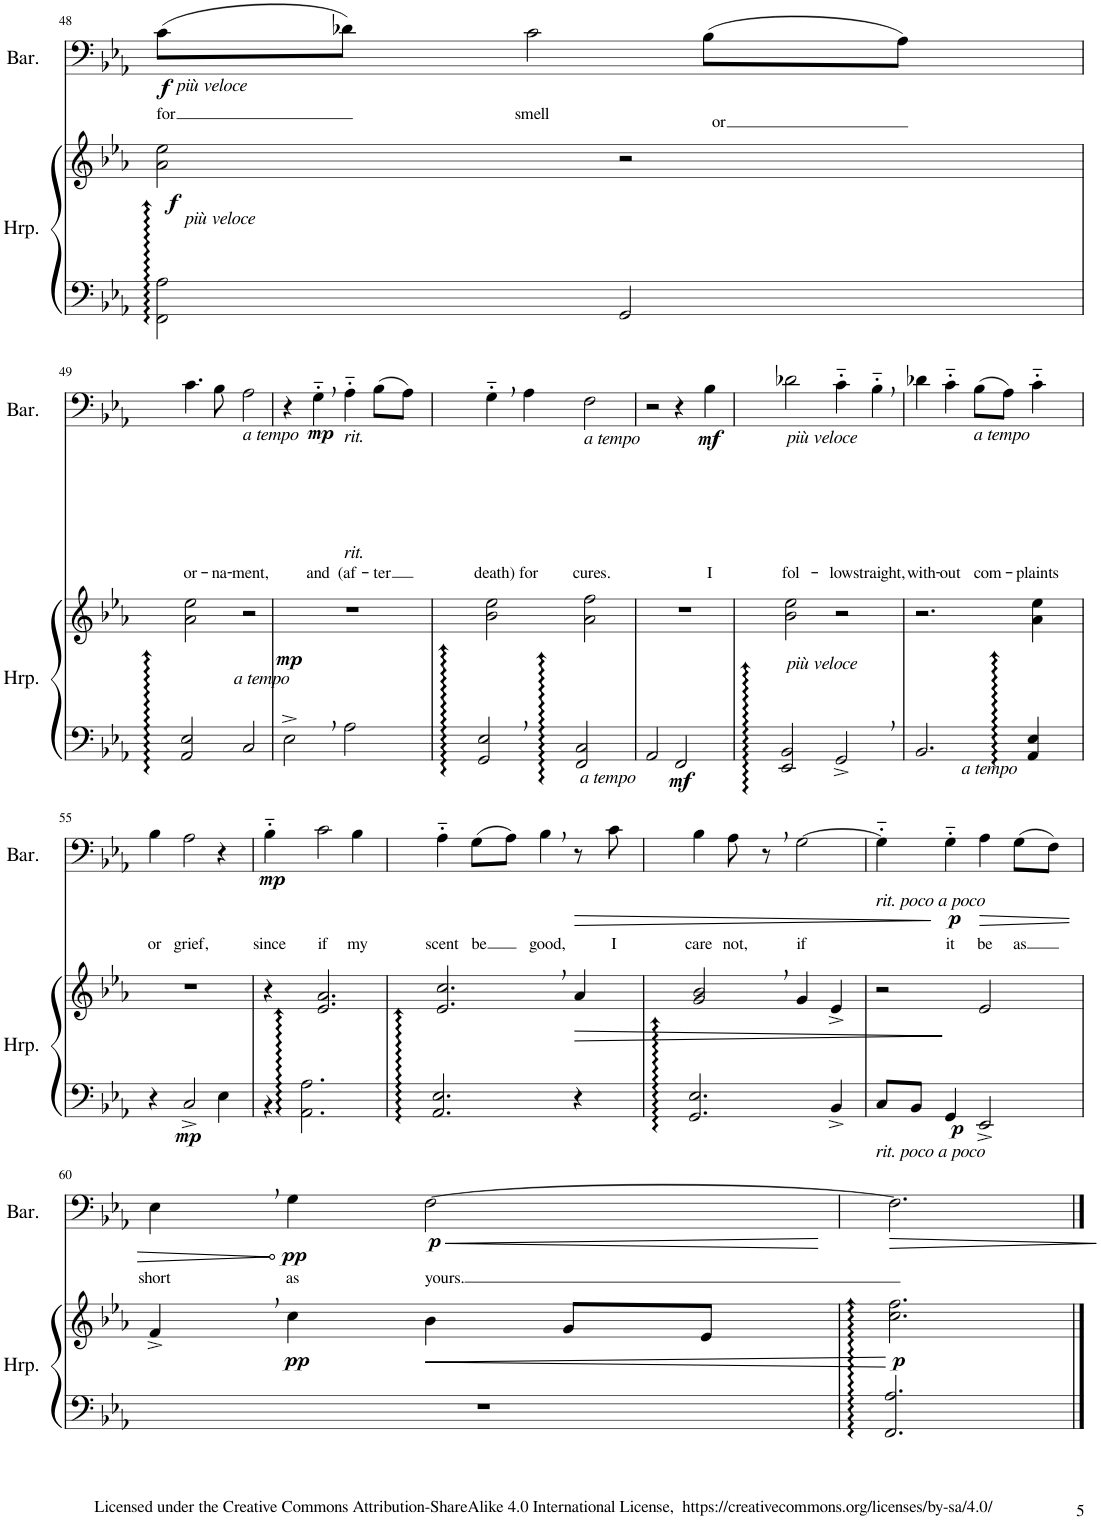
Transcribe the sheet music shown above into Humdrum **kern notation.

**kern	**kern	**dynam	**kern	**text	**dynam
*part2	*part2	*part2	*part1	*part1	*part1
*staff3	*staff2	*staff2/3	*staff1	*staff1	*staff1
*I"Harp	*	*	*I"Baritone	*	*
*I'Hrp.	*	*	*I'Bar.	*	*
!!LO:PB:g=z
*clefF4	*clefG2	*	*clefF4	*	*
*k[b-e-a-]	*k[b-e-a-]	*	*k[b-e-a-]	*	*
*M4/4	*M4/4	*	*M4/4	*	*
=48	=48	=48	=48	=48	=48
*^	*	*	*	*	*
!	!	!	!	!LO:TX:b:i:t=più veloce	!	!
!	!	!LO:TX:b:i:t=più veloce	!	!	!	!
!	!	!	!LO:DY:b	!	!LO:LY:b	!LO:DY:b
2FF\ 2A-\	2FF 2A- 2a- 2ee-	2a-\ 2ee-\	f	(8c\L	for	f
.	.	.	.	8d-X\J)	.	.
!	!	!	!	!	!LO:LY:b	!
.	.	.	.	2c\	smell	.
2GG/	2ryy	2r	.	.	.	.
!	!	!	!	!	!LO:LY:b	!
.	.	.	.	(8B-\L	or	.
.	.	.	.	8A-\J)	.	.
!!LO:LB:g=z
=49	=49	=49	=49	=49	=49	=49
!	!	!	!	!	!LO:LY:b	!
2AA-/ 2E-/	2AA- 2E- 2a- 2ee-	2a-\ 2ee-\	.	4.c\	or-	.
!	!	!	!	!	!LO:LY:b	!
.	.	.	.	8B-\	-na-	.
!	!	!	!	!LO:TX:b:i:t=a tempo	!	!
!	!	!LO:TX:b:i:t=a tempo	!	!	!	!
!	!	!	!	!	!LO:LY:b	!
2C/	2ryy	2r	.	2A-\	-ment,	.
=50	=50	=50	=50	=50	=50	=50
!	!	!	!LO:DY:b	!	!	!
*v	*v	*	*	*	*	*
2E-^,\	1r	mp	4r	.	.
!	!	!	!	!LO:LY:b	!LO:DY:b
.	.	.	4G'~,\	and	mp
!	!	!	!LO:TX:b:i:t=rit.	!	!
!	!	!	!LO:TX:b:i:t=rit.	!	!
!	!	!	!	!LO:LY:b	!
2A-\	.	.	4A-'~\	(af-	.
!	!	!	!	!LO:LY:b	!
.	.	.	(8B-\L	-ter	.
.	.	.	8A-\J)	.	.
=51	=51	=51	=51	=51	=51
*^	*	*	*	*	*
!	!	!	!	!	!LO:LY:b	!
2GG/, 2E-/,	2GG 2E- 2b- 2ee-	2b-\ 2ee-\	.	4G'~,\	death)	.
!	!	!	!	!	!LO:LY:b	!
.	.	.	.	4A-\	for	.
!	!	!	!	!LO:TX:b:i:t=a tempo	!	!
!LO:TX:b:i:t=a tempo	!	!	!	!	!	!
!	!	!	!	!	!LO:LY:b	!
2FF/ 2C/	2FF 2C 2a- 2ff	2a-\ 2ff\	.	2F\	cures.	.
*v	*v	*	*	*	*	*
=52	=52	=52	=52	=52	=52
2AA-/	1r	.	2r	.	.
!	!	!LO:DY:b=2	!	!	!
2FF/	.	mf	4r	.	.
!	!	!	!	!LO:LY:b	!LO:DY:b
.	.	.	4B-\	I	mf
=53	=53	=53	=53	=53	=53
*^	*	*	*	*	*
!	!	!	!	!LO:TX:b:i:t=più veloce	!	!
!	!	!LO:TX:b:i:t=più veloce	!	!	!	!
!	!	!	!	!	!LO:LY:b	!
2EE-/ 2BB-/	2EE- 2BB- 2b- 2ee-	2b-\ 2ee-\	.	2d-X\	fol-	.
!	!	!	!	!	!LO:LY:b	!
2GG^,/	2ryy	2r	.	4c'~\	-low	.
!	!	!	!	!	!LO:LY:b	!
.	.	.	.	4B-'~,\	straight,	.
=54	=54	=54	=54	=54	=54	=54
!	!	!	!	!	!LO:LY:b	!
2.BB-/	2ryy	2.r	.	4d-X\	with-	.
!	!	!	!	!	!LO:LY:b	!
.	.	.	.	4c'~\	-out	.
!	!	!	!	!LO:TX:b:i:t=a tempo	!	!
!	!LO:TX:b:i:t=a tempo	!	!	!	!	!
!	!	!	!	!	!LO:LY:b	!
.	4ryy	.	.	(8B-\L	com-	.
.	.	.	.	8A-\J)	.	.
!	!	!	!	!	!LO:LY:b	!
4AA-/ 4E-/	4AA- 4E- 4a- 4ee-	4a-\ 4ee-\	.	4c'~\	-plaints	.
!!LO:LB:g=z
=55	=55	=55	=55	=55	=55	=55
!	!	!	!	!	!LO:LY:b	!
*v	*v	*	*	*	*	*
4r	1r	.	4B-\	or	.
!	!	!LO:DY:b=2	!	!LO:LY:b	!
2C^/	.	mp	2A-\	grief,	.
4E-\	.	.	4r	.	.
=56	=56	=56	=56	=56	=56
*^	*	*	*	*	*
!	!	!	!	!	!LO:LY:b	!LO:DY:b
4ryy	4r	4r	.	4B-'~\	since	mp
!	!	!	!	!	!LO:LY:b	!
2.AA-\ 2.A-\	2AA- 2A- 2e- 2a-	2.e-/ 2.a-/	.	2c\	if	.
!	!	!	!	!	!LO:LY:b	!
.	4ryy	.	.	4B-\	my	.
=57	=57	=57	=57	=57	=57	=57
!	!	!	!	!	!LO:LY:b	!
2.AA-/ 2.E-/	2AA- 2E- 2e- 2cc	2.e-/, 2.cc/,	.	4A-'~\	scent	.
!	!	!	!	!	!LO:LY:b	!
.	.	.	.	(8G\L	be	.
.	.	.	.	8A-\J)	.	.
!	!	!	!	!	!LO:LY:b	!
.	2ryy	.	.	4B-,\	good,	.
!	!	!	!LO:HP:b	!	!	!LO:HP:b
4r	.	4a-/	>	8r	.	>
!	!	!	!	!	!LO:LY:b	!
.	.	.	.	8c\	I	.
=58	=58	=58	=58	=58	=58	=58
!	!	!	!	!	!LO:LY:b	!
2.GG/ 2.E-/	2GG 2E- 2g 2b-	2g/, 2b-/,	.	4B-\	care	.
!	!	!	!	!	!LO:LY:b	!
.	.	.	.	8A-\	not,	.
.	.	.	.	8r	.	.
!	!	!	!	!	!LO:LY:b	!
.	4ryy	4g/	.	[2G\	if	.
4BB-^/	4ryy	4e-^/	.	.	.	.
=59	=59	=59	=59	=59	=59	=59
!	!	!	!	!LO:TX:b:i:t=rit. poco a poco	!	!
!LO:TX:b:i:t=rit. poco a poco	!	!	!	!	!	!
*v	*v	*	*	*	*	*
8C/L	2r	.	4G'~\]	.	.
8BB-/J	.	.	.	.	.
!	!	!LO:DY:b=2	!	!LO:LY:b	!LO:DY:n=1:b
4GG/	.	p	4G'~\	it	] p
!	!	!	!	!LO:LY:b	!LO:HP:b
2EE-^/	2e-/	]	4A-\	be	>
!	!	!	!	!LO:LY:b	!
.	.	.	(8G\L	as	.
.	.	.	8F\J)	.	.
!!LO:LB:g=z
=60	=60	=60	=60	=60	=60
!	!	!	!	!LO:LY:b	!
1r	4f^,/	.	4E-,\	short	.
!	!	!LO:DY:b	!	!LO:LY:b	!LO:DY:n=1:b
.	4cc\	pp	4G\	as	] pp
!	!	!LO:HP:b	!	!LO:LY:b	!LO:HP:b
!	!	!	!	!	!LO:DY:n=2:b
.	4b-\	<	[2F\	yours.	< p
.	8g/L	.	.	.	.
.	8e-/J	.	.	.	.
.	.	[	.	.	[
=61	=61	=61	=61	=61	=61
*^	*	*	*	*	*
!	!	!	!LO:DY:b	!	!	!LO:HP:b
2.FF/ 2.A-/	2FF 2A- 2cc 2ff	2.cc\ 2.ff\	p	2.F\]	.	>
.	4ryy	.	.	.	.	.
*v	*v	*	*	*	*	*
.	.	.	.	.	]
==	==	==	==	==	==
*-	*-	*-	*-	*-	*-
